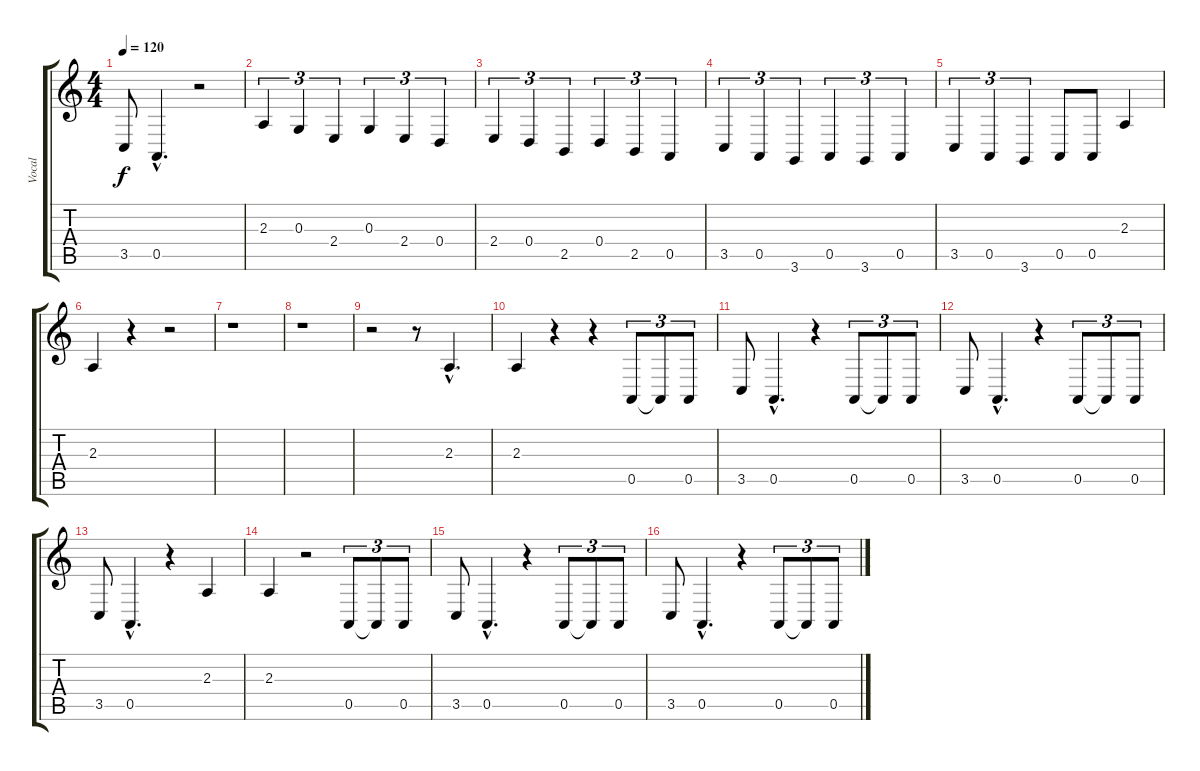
\track ("Vocal" "Vocal") {instrument honkytonkpiano}
\staff {score tabs}
\tuning (E4 B3 G3 D3 A2 E2) {hide}
\ts (4 4)
\tempo 120
\clef g2
\ks c
3.5.8{dy f} 0.5{hac}.4{d} r.2 |
2.3.4{tu (3 2)} 0.3.4{tu (3 2)} 2.4.4{tu (3 2)} 0.3.4{tu (3 2)} 2.4.4{tu (3 2)} 0.4.4{tu (3 2)} |
2.4.4{tu (3 2)} 0.4.4{tu (3 2)} 2.5.4{tu (3 2)} 0.4.4{tu (3 2)} 2.5.4{tu (3 2)} 0.5.4{tu (3 2)} |
3.5.4{tu (3 2)} 0.5.4{tu (3 2)} 3.6.4{tu (3 2)} 0.5.4{tu (3 2)} 3.6.4{tu (3 2)} 0.5.4{tu (3 2)} |
3.5.4{tu (3 2)} 0.5.4{tu (3 2)} 3.6.4{tu (3 2)} 0.5.8 0.5.8 2.3.4 |
2.3.4 r.4 r.2 |
r.1 |
r.1 |
r.2 r.8 2.3{hac}.4{d} |
2.3.4 r.4 r.4 0.5.8{tu (3 2)} 0.5{t}.8{tu (3 2)} 0.5.8{tu (3 2)} |
3.5.8 0.5{hac}.4{d} r.4 0.5.8{tu (3 2)} 0.5{t}.8{tu (3 2)} 0.5.8{tu (3 2)} |
3.5.8 0.5{hac}.4{d} r.4 0.5.8{tu (3 2)} 0.5{t}.8{tu (3 2)} 0.5.8{tu (3 2)} |
3.5.8 0.5{hac}.4{d} r.4 2.3.4 |
2.3.4 r.2 0.5.8{tu (3 2)} 0.5{t}.8{tu (3 2)} 0.5.8{tu (3 2)} |
3.5.8 0.5{hac}.4{d} r.4 0.5.8{tu (3 2)} 0.5{t}.8{tu (3 2)} 0.5.8{tu (3 2)} |
3.5.8 0.5{hac}.4{d} r.4 0.5.8{tu (3 2)} 0.5{t}.8{tu (3 2)} 0.5.8{tu (3 2)}
